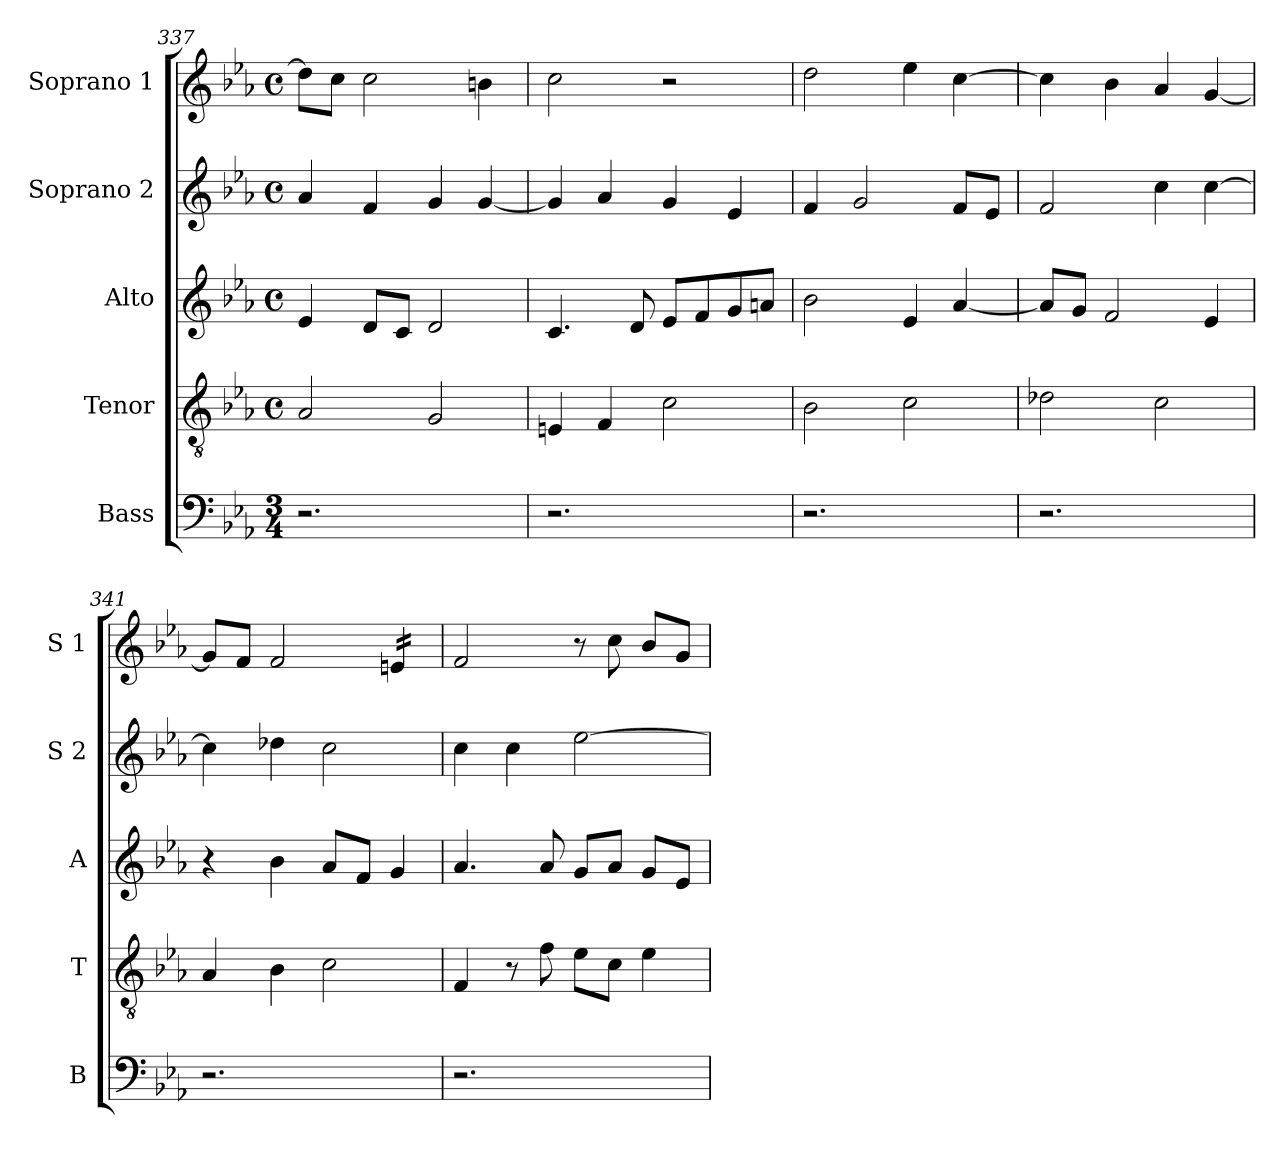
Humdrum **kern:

**kern	**kern	**kern	**kern	**kern
*part5	*part4	*part3	*part2	*part1
*staff5	*staff4	*staff3	*staff2	*staff1
*I"Bass	*I"Tenor	*I"Alto	*I"Soprano 2	*I"Soprano 1
*I'B	*I'T	*I'A	*I'S 2	*I'S 1
!!LO:LB:g=z
*clefF4	*clefGv2	*clefG2	*clefG2	*clefG2
*k[b-e-a-]	*k[b-e-a-]	*k[b-e-a-]	*k[b-e-a-]	*k[b-e-a-]
*E-:	*E-:	*E-:	*E-:	*E-:
*M3/4	*M4/4	*M4/4	*M4/4	*M4/4
*	*met(c)	*met(c)	*met(c)	*met(c)
=337	=337	=337	=337	=337
2.r	2A-/	4e-/	4a-/	8dd\L]
.	.	.	.	8cc\J
.	.	8d/L	4f/	2cc\
.	.	8c/J	.	.
.	2G/	2d/	4g/	.
4ryy	.	.	[<4g/	4bn\
=338	=338	=338	=338	=338
2.r	4En/	4.c/	4g/]	2cc\
.	4F/	.	4a-/	.
.	.	8d/	.	.
.	2c\	8e-/L	4g/	2r
.	.	8f/	.	.
4ryy	.	8g/	4e-/	.
.	.	8an/J	.	.
=339	=339	=339	=339	=339
2.r	2B-\	2b-\	4f/	2dd\
.	.	.	2g/	.
.	2c\	4e-/	.	4ee-\
4ryy	.	[<4a-/	8f/L	[>4cc\
.	.	.	8e-/J	.
=340	=340	=340	=340	=340
2.r	2d-X\	8a-/L]	2f/	4cc\]
.	.	8g/J	.	.
.	.	2f/	.	4b-\
.	2c\	.	4cc\	4a-/
4ryy	.	4e-/	[>4cc\	[<4g/
=341	=341	=341	=341	=341
2.r	4A-/	4r	4cc\]	8g/L]
.	.	.	.	8f/J
.	4B-\	4b-\	4dd-X\	2f/
.	2c\	8a-/L	2cc\	.
.	.	8f/J	.	.
*	*	*	*	*tremolo
4ryy	.	4g/	.	16en/LL
.	.	.	.	16en/
.	.	.	.	16en/
.	.	.	.	16en/JJ
*	*	*	*	*Xtremolo
!!LO:LB:g=z
=342	=342	=342	=342	=342
2.r	4F/	4.a-/	4cc\	2f/
.	8r	.	4cc\	.
.	8f\	8a-/	.	.
.	8e-\L	8g/L	[>2ee-\	8r
.	8c\J	8a-/J	.	8cc\
4ryy	4e-\	8g/L	.	8b-/L
.	.	8e-/J	.	8g/J
=	=	=	=	=
*-	*-	*-	*-	*-
